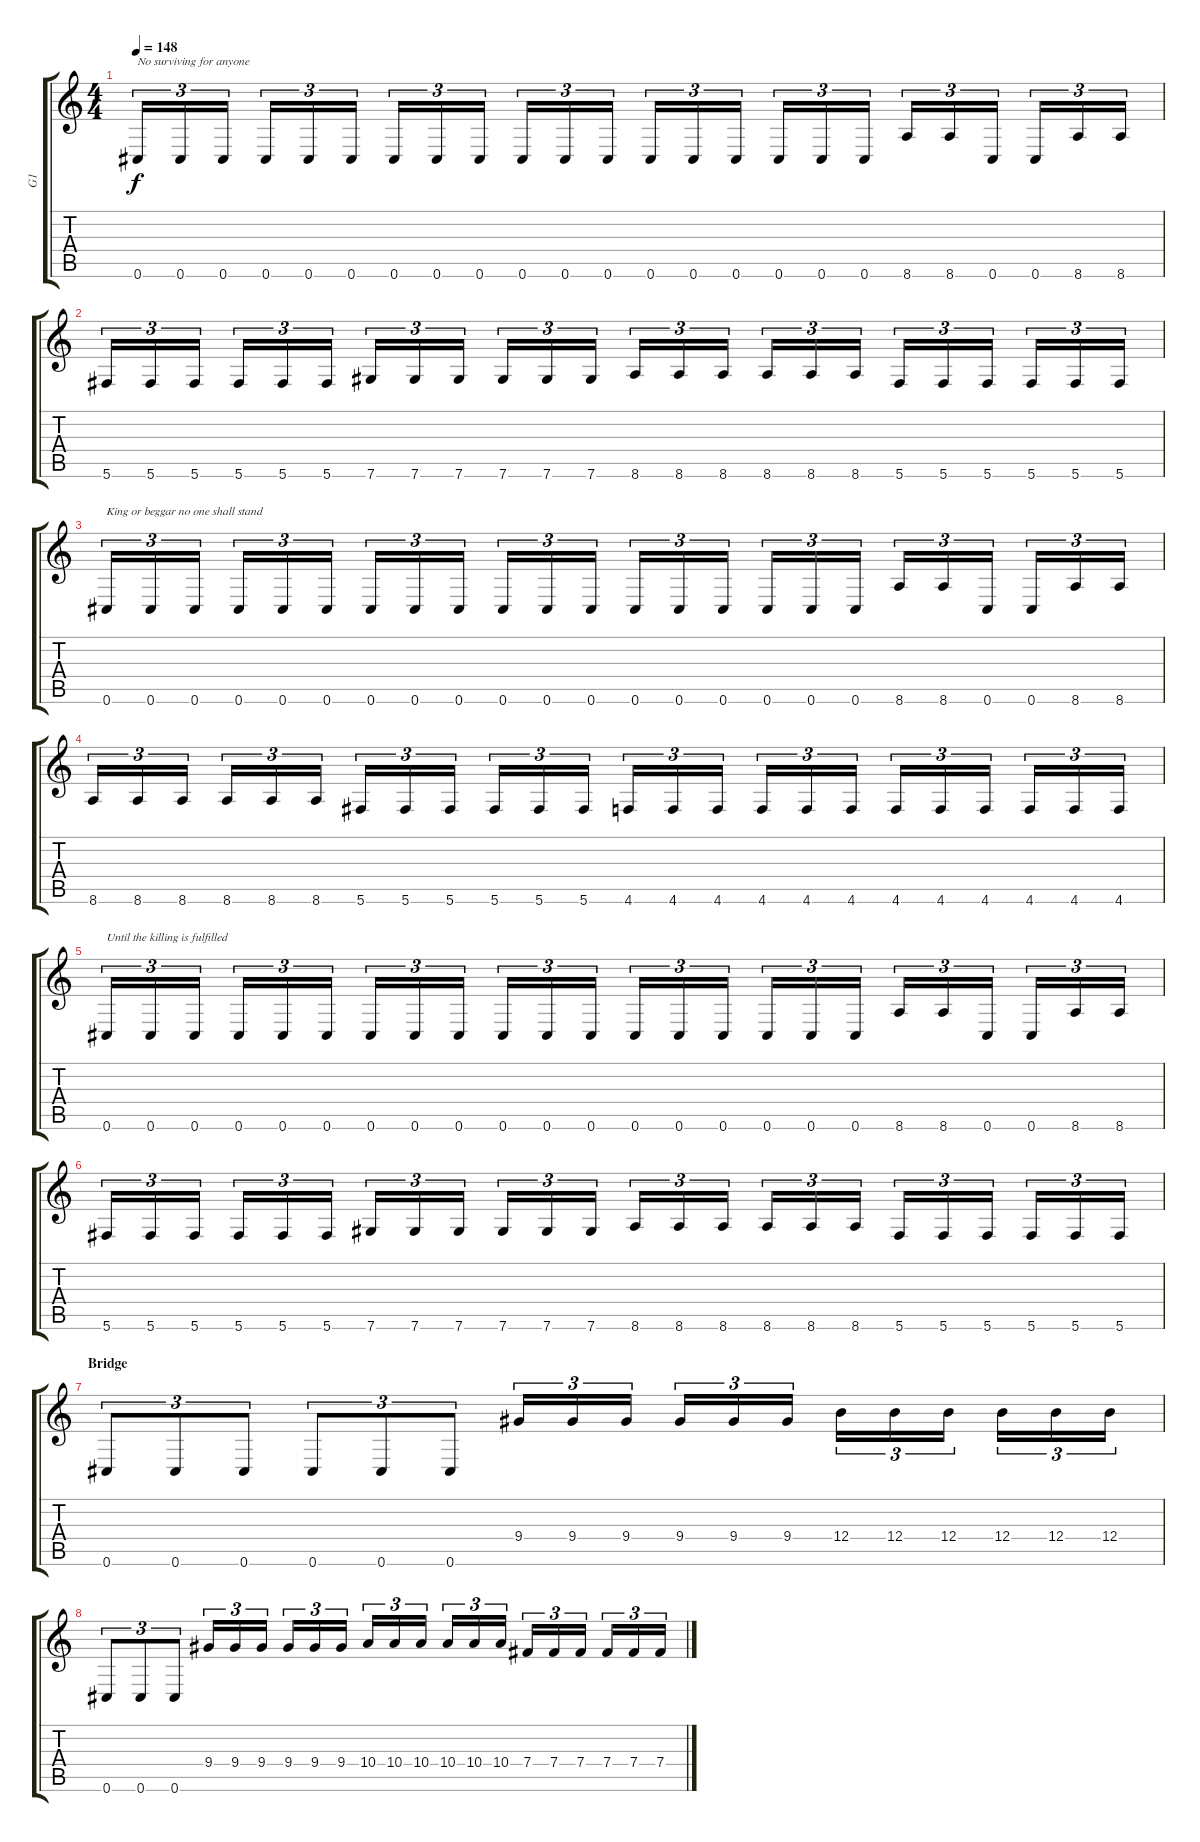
\track ("G1" "G1") {instrument distortionguitar}
\staff {score tabs}
\tuning (Db4 Ab3 E3 B2 Gb2 Db2) {hide}
\ts (4 4)
\tempo 148
\clef g2
\ks c
0.6.16{tu (3 2) txt "No surviving for anyone" dy f} 0.6.16{tu (3 2)} 0.6.16{tu (3 2)} 0.6.16{tu (3 2)} 0.6.16{tu (3 2)} 0.6.16{tu (3 2)} 0.6.16{tu (3 2)} 0.6.16{tu (3 2)} 0.6.16{tu (3 2)} 0.6.16{tu (3 2)} 0.6.16{tu (3 2)} 0.6.16{tu (3 2)} 0.6.16{tu (3 2)} 0.6.16{tu (3 2)} 0.6.16{tu (3 2)} 0.6.16{tu (3 2)} 0.6.16{tu (3 2)} 0.6.16{tu (3 2)} 8.6.16{tu (3 2)} 8.6.16{tu (3 2)} 0.6.16{tu (3 2)} 0.6.16{tu (3 2)} 8.6.16{tu (3 2)} 8.6.16{tu (3 2)} |
5.6.16{tu (3 2)} 5.6.16{tu (3 2)} 5.6.16{tu (3 2)} 5.6.16{tu (3 2)} 5.6.16{tu (3 2)} 5.6.16{tu (3 2)} 7.6.16{tu (3 2)} 7.6.16{tu (3 2)} 7.6.16{tu (3 2)} 7.6.16{tu (3 2)} 7.6.16{tu (3 2)} 7.6.16{tu (3 2)} 8.6.16{tu (3 2)} 8.6.16{tu (3 2)} 8.6.16{tu (3 2)} 8.6.16{tu (3 2)} 8.6.16{tu (3 2)} 8.6.16{tu (3 2)} 5.6.16{tu (3 2)} 5.6.16{tu (3 2)} 5.6.16{tu (3 2)} 5.6.16{tu (3 2)} 5.6.16{tu (3 2)} 5.6.16{tu (3 2)} |
0.6.16{tu (3 2) txt "King or beggar no one shall stand"} 0.6.16{tu (3 2)} 0.6.16{tu (3 2)} 0.6.16{tu (3 2)} 0.6.16{tu (3 2)} 0.6.16{tu (3 2)} 0.6.16{tu (3 2)} 0.6.16{tu (3 2)} 0.6.16{tu (3 2)} 0.6.16{tu (3 2)} 0.6.16{tu (3 2)} 0.6.16{tu (3 2)} 0.6.16{tu (3 2)} 0.6.16{tu (3 2)} 0.6.16{tu (3 2)} 0.6.16{tu (3 2)} 0.6.16{tu (3 2)} 0.6.16{tu (3 2)} 8.6.16{tu (3 2)} 8.6.16{tu (3 2)} 0.6.16{tu (3 2)} 0.6.16{tu (3 2)} 8.6.16{tu (3 2)} 8.6.16{tu (3 2)} |
8.6.16{tu (3 2)} 8.6.16{tu (3 2)} 8.6.16{tu (3 2)} 8.6.16{tu (3 2)} 8.6.16{tu (3 2)} 8.6.16{tu (3 2)} 5.6.16{tu (3 2)} 5.6.16{tu (3 2)} 5.6.16{tu (3 2)} 5.6.16{tu (3 2)} 5.6.16{tu (3 2)} 5.6.16{tu (3 2)} 4.6.16{tu (3 2)} 4.6.16{tu (3 2)} 4.6.16{tu (3 2)} 4.6.16{tu (3 2)} 4.6.16{tu (3 2)} 4.6.16{tu (3 2)} 4.6.16{tu (3 2)} 4.6.16{tu (3 2)} 4.6.16{tu (3 2)} 4.6.16{tu (3 2)} 4.6.16{tu (3 2)} 4.6.16{tu (3 2)} |
0.6.16{tu (3 2) txt "Until the killing is fulfilled"} 0.6.16{tu (3 2)} 0.6.16{tu (3 2)} 0.6.16{tu (3 2)} 0.6.16{tu (3 2)} 0.6.16{tu (3 2)} 0.6.16{tu (3 2)} 0.6.16{tu (3 2)} 0.6.16{tu (3 2)} 0.6.16{tu (3 2)} 0.6.16{tu (3 2)} 0.6.16{tu (3 2)} 0.6.16{tu (3 2)} 0.6.16{tu (3 2)} 0.6.16{tu (3 2)} 0.6.16{tu (3 2)} 0.6.16{tu (3 2)} 0.6.16{tu (3 2)} 8.6.16{tu (3 2)} 8.6.16{tu (3 2)} 0.6.16{tu (3 2)} 0.6.16{tu (3 2)} 8.6.16{tu (3 2)} 8.6.16{tu (3 2)} |
5.6.16{tu (3 2)} 5.6.16{tu (3 2)} 5.6.16{tu (3 2)} 5.6.16{tu (3 2)} 5.6.16{tu (3 2)} 5.6.16{tu (3 2)} 7.6.16{tu (3 2)} 7.6.16{tu (3 2)} 7.6.16{tu (3 2)} 7.6.16{tu (3 2)} 7.6.16{tu (3 2)} 7.6.16{tu (3 2)} 8.6.16{tu (3 2)} 8.6.16{tu (3 2)} 8.6.16{tu (3 2)} 8.6.16{tu (3 2)} 8.6.16{tu (3 2)} 8.6.16{tu (3 2)} 5.6.16{tu (3 2)} 5.6.16{tu (3 2)} 5.6.16{tu (3 2)} 5.6.16{tu (3 2)} 5.6.16{tu (3 2)} 5.6.16{tu (3 2)} |
\section ("" "Bridge")
0.6.8{tu (3 2)} 0.6.8{tu (3 2)} 0.6.8{tu (3 2)} 0.6.8{tu (3 2)} 0.6.8{tu (3 2)} 0.6.8{tu (3 2)} 9.4.16{tu (3 2)} 9.4.16{tu (3 2)} 9.4.16{tu (3 2)} 9.4.16{tu (3 2)} 9.4.16{tu (3 2)} 9.4.16{tu (3 2)} 12.4.16{tu (3 2)} 12.4.16{tu (3 2)} 12.4.16{tu (3 2)} 12.4.16{tu (3 2)} 12.4.16{tu (3 2)} 12.4.16{tu (3 2)} |
0.6.8{tu (3 2)} 0.6.8{tu (3 2)} 0.6.8{tu (3 2)} 9.4.16{tu (3 2)} 9.4.16{tu (3 2)} 9.4.16{tu (3 2)} 9.4.16{tu (3 2)} 9.4.16{tu (3 2)} 9.4.16{tu (3 2)} 10.4.16{tu (3 2)} 10.4.16{tu (3 2)} 10.4.16{tu (3 2)} 10.4.16{tu (3 2)} 10.4.16{tu (3 2)} 10.4.16{tu (3 2)} 7.4.16{tu (3 2)} 7.4.16{tu (3 2)} 7.4.16{tu (3 2)} 7.4.16{tu (3 2)} 7.4.16{tu (3 2)} 7.4.16{tu (3 2)}
